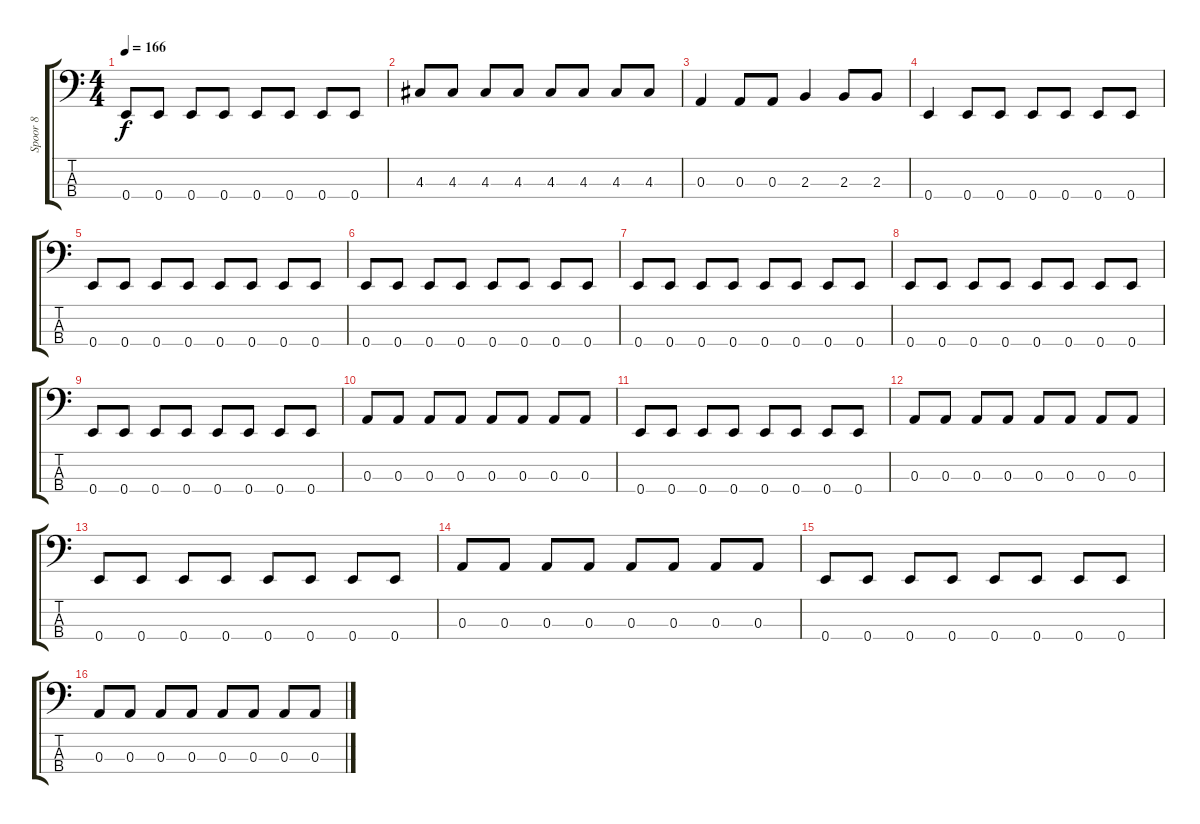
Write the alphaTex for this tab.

\track ("Spoor 8" "Spoor 8") {instrument electricbassfinger}
\staff {score tabs}
\tuning (G2 D2 A1 E1) {hide}
\ts (4 4)
\tempo 166
\clef f4
\ks c
0.4.8{dy f} 0.4.8 0.4.8 0.4.8 0.4.8 0.4.8 0.4.8 0.4.8 |
4.3.8 4.3.8 4.3.8 4.3.8 4.3.8 4.3.8 4.3.8 4.3.8 |
0.3.4 0.3.8 0.3.8 2.3.4 2.3.8 2.3.8 |
0.4.4 0.4.8 0.4.8 0.4.8 0.4.8 0.4.8 0.4.8 |
0.4.8 0.4.8 0.4.8 0.4.8 0.4.8 0.4.8 0.4.8 0.4.8 |
0.4.8 0.4.8 0.4.8 0.4.8 0.4.8 0.4.8 0.4.8 0.4.8 |
0.4.8 0.4.8 0.4.8 0.4.8 0.4.8 0.4.8 0.4.8 0.4.8 |
0.4.8 0.4.8 0.4.8 0.4.8 0.4.8 0.4.8 0.4.8 0.4.8 |
0.4.8 0.4.8 0.4.8 0.4.8 0.4.8 0.4.8 0.4.8 0.4.8 |
0.3.8 0.3.8 0.3.8 0.3.8 0.3.8 0.3.8 0.3.8 0.3.8 |
0.4.8 0.4.8 0.4.8 0.4.8 0.4.8 0.4.8 0.4.8 0.4.8 |
0.3.8 0.3.8 0.3.8 0.3.8 0.3.8 0.3.8 0.3.8 0.3.8 |
0.4.8 0.4.8 0.4.8 0.4.8 0.4.8 0.4.8 0.4.8 0.4.8 |
0.3.8 0.3.8 0.3.8 0.3.8 0.3.8 0.3.8 0.3.8 0.3.8 |
0.4.8 0.4.8 0.4.8 0.4.8 0.4.8 0.4.8 0.4.8 0.4.8 |
0.3.8 0.3.8 0.3.8 0.3.8 0.3.8 0.3.8 0.3.8 0.3.8
